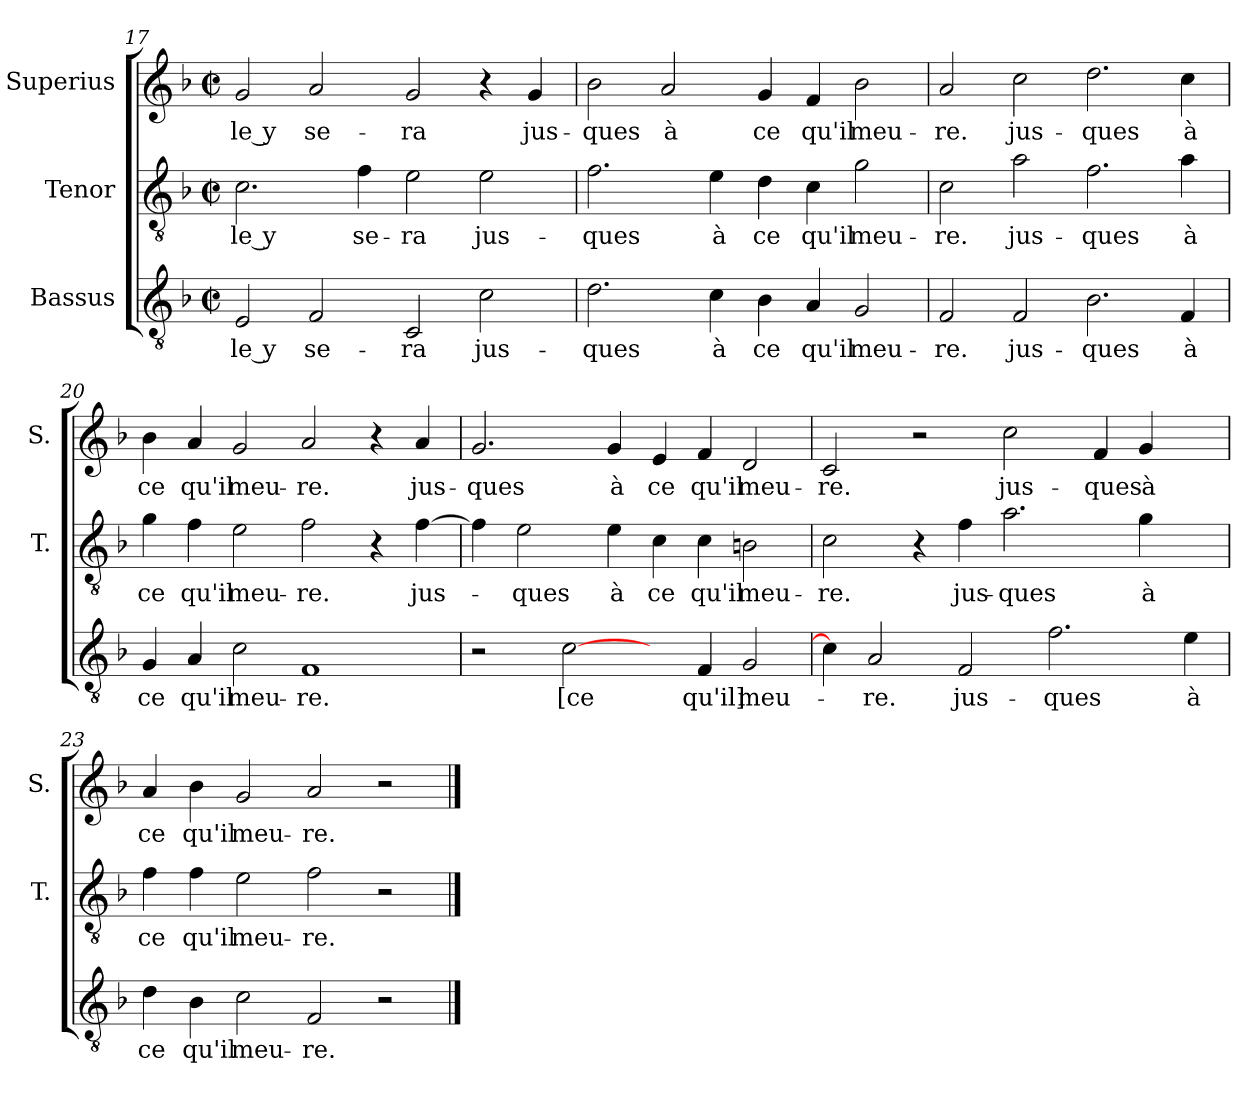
**kern	**text	**kern	**text	**kern	**text
*part3	*part3	*part2	*part2	*part1	*part1
*staff3	*staff3	*staff2	*staff2	*staff1	*staff1
*I"Bassus	*	*I"Tenor	*	*I"Superius	*
*	*	*I'T.	*	*I'S.	*
*clefGv2	*	*clefGv2	*	*clefG2	*
*k[b-]	*	*k[b-]	*	*k[b-]	*
*F:	*	*F:	*	*F:	*
*M2/2	*	*M2/2	*	*M2/2	*
*met(c|)	*	*met(c|)	*	*met(c|)	*
=17	=17	=17	=17	=17	=17
2E/	-le y	2.c\	-le y	2g/	-le y
2F/	se-	.	.	2a/	se-
.	.	4f\	se-	.	.
2C/	-ra	2e\	-ra	2g/	-ra
2c\	jus-	2e\	jus-	4r	.
.	.	.	.	4g/	jus-
=18	=18	=18	=18	=18	=18
2.d\	-ques	2.f\	-ques	2b-\	-ques
.	.	.	.	2a/	à
4c\	à	4e\	à	.	.
4B-\	ce	4d\	ce	4g/	ce
4A/	qu'il	4c\	qu'il	4f/	qu'il
2G/	meu-	2g\	meu-	2b-\	meu-
=19	=19	=19	=19	=19	=19
2F/	-re.	2c\	-re.	2a/	-re.
2F/	jus-	2a\	jus-	2cc\	jus-
2.B-\	-ques	2.f\	-ques	2.dd\	-ques
4F/	à	4a\	à	4cc\	à
=20	=20	=20	=20	=20	=20
4G/	ce	4g\	ce	4b-\	ce
4A/	qu'il	4f\	qu'il	4a/	qu'il
2c\	meu-	2e\	meu-	2g/	meu-
1F/	-re.	2f\	-re.	2a/	-re.
.	.	4r	.	4r	.
.	.	[4f\	jus-	4a/	jus-
!!LO:LB:g=z
=21	=21	=21	=21	=21	=21
2r	.	4f\]	.	2.g/	-ques
.	.	2e\	-ques	.	.
[2c\	[ce	.	.	.	.
.	.	4e\	à	4g/	à
4ryy	.	4c\	ce	4e/	ce
4F/	qu'il]	4c\	qu'il	4f/	qu'il
2G/	meu-	2Bn\	meu-	2d/	meu-
=22	=22	=22	=22	=22	=22
4c\]	.	2c\	-re.	2c/	-re.
2A/	-re.	.	.	.	.
.	.	4r	.	2r	.
2F/	jus-	4f\	jus-	.	.
.	.	2.a\	-ques	2cc\	jus-
2.f\	-ques	.	.	.	.
.	.	.	.	4f/	-ques
.	.	4g\	à	4g/	à
4e\	à	4ryy	.	4ryy	.
=23	=23	=23	=23	=23	=23
4d\	ce	4f\	ce	4a/	ce
4B-\	qu'il	4f\	qu'il	4b-\	qu'il
2c\	meu-	2e\	meu-	2g/	meu-
2F/	-re.	2f\	-re.	2a/	-re.
2r	.	2r	.	2r	.
==	==	==	==	==	==
*-	*-	*-	*-	*-	*-
